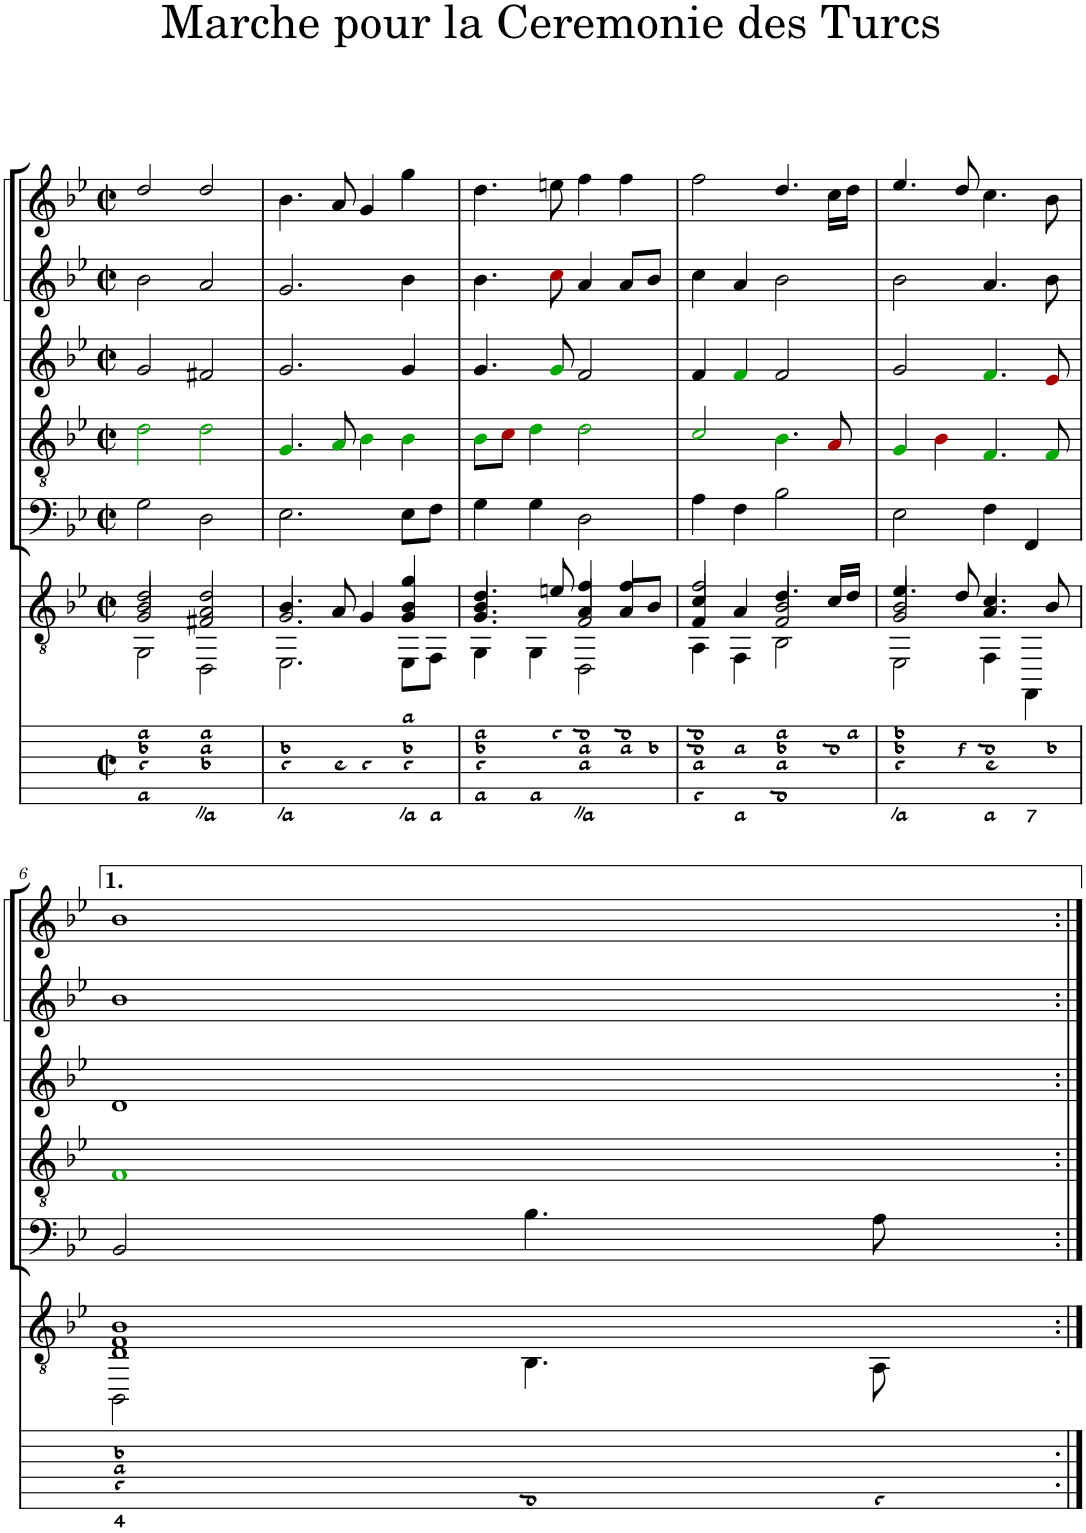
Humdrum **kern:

**kern	**kern	**kern	**kern	**kern	**kern	**kern
*part6	*part6	*part5	*part4	*part3	*part2	*part1
*staff7	*staff6	*staff5	*staff4	*staff3	*staff2	*staff1
*I"Arciloutna	*	*I"Contrabass	*I"Violoncello	*I"Viola	*I"Violin II	*I"Violin I
*	*	*I'Cb	*I'Vc	*I'Vla	*I'Vln	*I'Vln
*stria6	*	*	*	*	*	*
*	*clefGv2	*clefF4	*clefGv2	*clefG2	*clefG2	*clefG2
*	*	*Trd7c12	*	*	*	*
*k[b-e-]	*k[b-e-]	*k[b-e-]	*k[b-e-]	*k[b-e-]	*k[b-e-]	*k[b-e-]
*M2/2	*M2/2	*M2/2	*M2/2	*M2/2	*M2/2	*M2/2
*met(c|)	*met(c|)	*met(c|)	*met(c|)	*met(c|)	*met(c|)	*met(c|)
=1	=1	=1	=1	=1	=1	=1
*^	*^	*	*	*	*	*
*	*^	*	*^	*	*	*	*	*
*	*	*^	*	*	*^	*	*	*	*	*
2d	2B-	2G	2GG	2d/	2B-/	2G/	2GG\	2G\	2di\	2g/	2b-\	2dd/
2d	2A	2F#X	2DD	2d/	2A/	2F#X/	2DD\	2D\	2di\	2f#X/	2a/	2dd/
=2	=2	=2	=2	=2	=2	=2	=2	=2	=2	=2	=2	=2
4.B-	2.G	2.ryy	2.EE-X	4.B-/	2.G/	2.ryy	2.EE-\	2.E-\	4.Gi/	2.g/	2.g/	4.b-\
8A	.	.	.	8A/	.	.	.	.	8Ai/	.	.	8a/
4G	.	.	.	4G/	.	.	.	.	4B-i\	.	.	4g/
4g	4B-	4G	8EE-L	4g/	4B-/	4G/	8EE-\L	8E-\L	4B-i\	4g/	4b-\	4gg\
.	.	.	8FFJ	.	.	.	8FF\J	8F\J	.	.	.	.
=3	=3	=3	=3	=3	=3	=3	=3	=3	=3	=3	=3	=3
4.d	4.B-	4.G	4GG	4.d/	4.B-/	4.G/	4GG\	4G\	8B-i\L	4.g/	4.b-\	4.dd\
.	.	.	.	.	.	.	.	.	8cj\J	.	.	.
.	.	.	4GG	.	.	.	4GG\	4G\	4di\	.	.	.
8e	8ryy	8ryy	.	8en/	8ryy	8ryy	.	.	.	8gi/	8ccj\	8een\
4f	4A	2F	2DD	4f/	4A/	2F/	2DD\	2D\	2di\	2f/	4a/	4ff\
4f	8AL	.	.	4f/	8A/L	.	.	.	.	.	8a/L	4ff\
.	8B-J	.	.	.	8B-/J	.	.	.	.	.	8b-/J	.
=4	=4	=4	=4	=4	=4	=4	=4	=4	=4	=4	=4	=4
2f	4c	4F	4AA	2f/	4c/	4F/	4AA\	4A\	2ci/	4f/	4cc\	2ff\
.	4A	4ryy	4FF	.	4A/	4ryy	4FF\	4F\	.	4fi/	4a/	.
4.d	2B-	2F	2BB-	4.d/	2B-/	2F/	2BB-\	2B-\	4.B-i\	2f/	2b-\	4.dd/
16cLL	.	.	.	16c/LL	.	.	.	.	8Aj/	.	.	16cc\LL
16dJJ	.	.	.	16d/JJ	.	.	.	.	.	.	.	16dd\JJ
=5	=5	=5	=5	=5	=5	=5	=5	=5	=5	=5	=5	=5
4.e-X	2B-	2G	2EE-X	4.e-/	2B-/	2G/	2EE-\	2E-\	4Gi/	2g/	2b-\	4.ee-/
.	.	.	.	.	.	.	.	.	4B-j\	.	.	.
8d	.	.	.	8d/	.	.	.	.	.	.	.	8dd/
4.c	4.A	2ryy	4FF	4.c/	4.A/	2ryy	4FF\	4F\	4.Fi/	4.fi/	4.a/	4.cc\
.	.	.	4FFF	.	.	.	4FFF\	4FF/	.	.	.	.
8B-	8ryy	.	.	8B-/	8ryy	.	.	.	8Fi/	8e-j/	8b-\	8b-\
!!LO:LB:g=z
=6	=6	=6	=6	=6	=6	=6	=6	=6	=6	=6	=6	=6
1B-	1F	1D	2BBB-	1B-	1F	1D	2BBB-\	2BB-/	1Fi	1d	1b-	1b-
.	.	.	4.BB-	.	.	.	4.BB-\	4.B-\	.	.	.	.
.	.	.	8AA	.	.	.	8AA\	8A\	.	.	.	.
*v	*v	*v	*v	*	*	*	*	*	*	*	*	*
*	*v	*v	*v	*v	*	*	*	*	*
=:|!	=:|!	=:|!	=:|!	=:|!	=:|!	=:|!
*-	*-	*-	*-	*-	*-	*-
